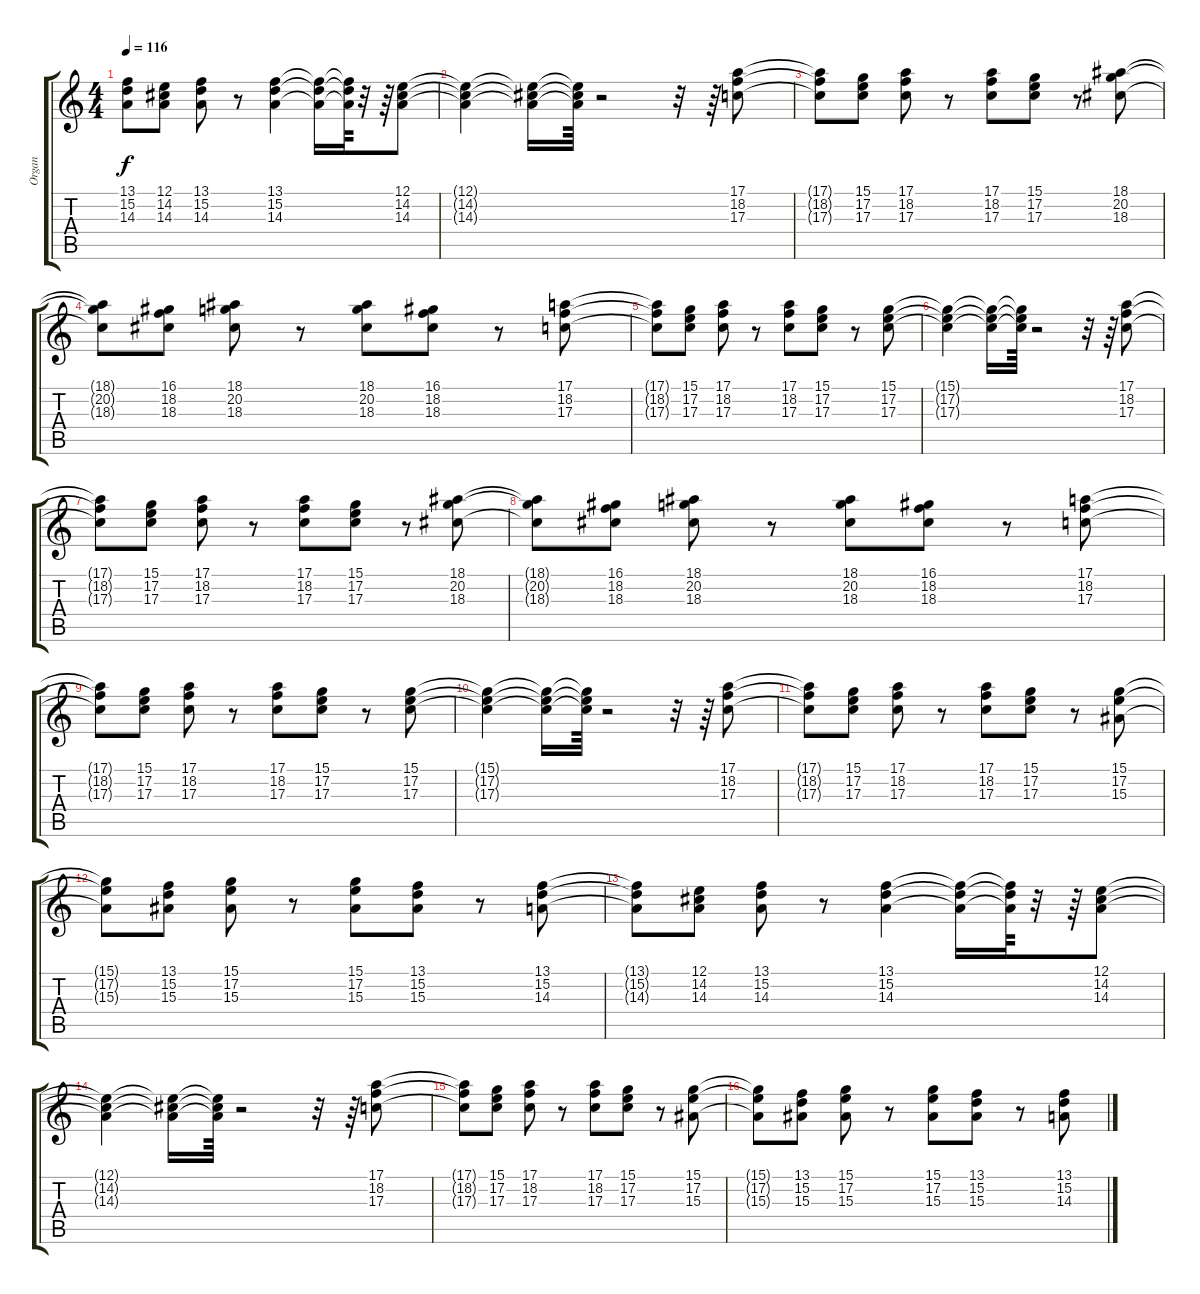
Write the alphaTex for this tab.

\track ("Organ" "Organ") {instrument churchorgan}
\staff {score tabs}
\tuning (E4 B3 G3 D3 A2 E2) {hide}
\ts (4 4)
\tempo 116
\clef g2
\ks c
(13.1{t} 15.2{t} 14.3{t}).8{dy f} (12.1 14.2 14.3).8 (13.1 15.2 14.3).8 r.8 (13.1 15.2 14.3).4 (13.1{t} 15.2{t} 14.3{t}).16 (13.1{t} 15.2{t} 14.3{t}).64 r.32 r.64 (12.1 14.2 14.3).8 |
(12.1{t} 14.2{t} 14.3{t}).4 (12.1{t} 14.2{t} 14.3{t}).16 (12.1{t} 14.2{t} 14.3{t}).64 r.2 r.32 r.64 (17.1 18.2 17.3).8 |
(17.1{t} 18.2{t} 17.3{t}).8 (15.1 17.2 17.3).8 (17.1 18.2 17.3).8 r.8 (17.1 18.2 17.3).8 (15.1 17.2 17.3).8 r.8 (18.1 20.2 18.3).8 |
(18.1{t} 20.2{t} 18.3{t}).8 (16.1 18.2 18.3).8 (18.1 20.2 18.3).8 r.8 (18.1 20.2 18.3).8 (16.1 18.2 18.3).8 r.8 (17.1 18.2 17.3).8 |
(17.1{t} 18.2{t} 17.3{t}).8 (15.1 17.2 17.3).8 (17.1 18.2 17.3).8 r.8 (17.1 18.2 17.3).8 (15.1 17.2 17.3).8 r.8 (15.1 17.2 17.3).8 |
(15.1{t} 17.2{t} 17.3{t}).4 (15.1{t} 17.2{t} 17.3{t}).16 (15.1{t} 17.2{t} 17.3{t}).64 r.2 r.32 r.64 (17.1 18.2 17.3).8 |
(17.1{t} 18.2{t} 17.3{t}).8 (15.1 17.2 17.3).8 (17.1 18.2 17.3).8 r.8 (17.1 18.2 17.3).8 (15.1 17.2 17.3).8 r.8 (18.1 20.2 18.3).8 |
(18.1{t} 20.2{t} 18.3{t}).8 (16.1 18.2 18.3).8 (18.1 20.2 18.3).8 r.8 (18.1 20.2 18.3).8 (16.1 18.2 18.3).8 r.8 (17.1 18.2 17.3).8 |
(17.1{t} 18.2{t} 17.3{t}).8 (15.1 17.2 17.3).8 (17.1 18.2 17.3).8 r.8 (17.1 18.2 17.3).8 (15.1 17.2 17.3).8 r.8 (15.1 17.2 17.3).8 |
(15.1{t} 17.2{t} 17.3{t}).4 (15.1{t} 17.2{t} 17.3{t}).16 (15.1{t} 17.2{t} 17.3{t}).64 r.2 r.32 r.64 (17.1 18.2 17.3).8 |
(17.1{t} 18.2{t} 17.3{t}).8 (15.1 17.2 17.3).8 (17.1 18.2 17.3).8 r.8 (17.1 18.2 17.3).8 (15.1 17.2 17.3).8 r.8 (15.1 17.2 15.3).8 |
(15.1{t} 17.2{t} 15.3{t}).8 (13.1 15.2 15.3).8 (15.1 17.2 15.3).8 r.8 (15.1 17.2 15.3).8 (13.1 15.2 15.3).8 r.8 (13.1 15.2 14.3).8 |
(13.1{t} 15.2{t} 14.3{t}).8 (12.1 14.2 14.3).8 (13.1 15.2 14.3).8 r.8 (13.1 15.2 14.3).4 (13.1{t} 15.2{t} 14.3{t}).16 (13.1{t} 15.2{t} 14.3{t}).64 r.32 r.64 (12.1 14.2 14.3).8 |
(12.1{t} 14.2{t} 14.3{t}).4 (12.1{t} 14.2{t} 14.3{t}).16 (12.1{t} 14.2{t} 14.3{t}).64 r.2 r.32 r.64 (17.1 18.2 17.3).8 |
(17.1{t} 18.2{t} 17.3{t}).8 (15.1 17.2 17.3).8 (17.1 18.2 17.3).8 r.8 (17.1 18.2 17.3).8 (15.1 17.2 17.3).8 r.8 (15.1 17.2 15.3).8 |
(15.1{t} 17.2{t} 15.3{t}).8 (13.1 15.2 15.3).8 (15.1 17.2 15.3).8 r.8 (15.1 17.2 15.3).8 (13.1 15.2 15.3).8 r.8 (13.1 15.2 14.3).8
